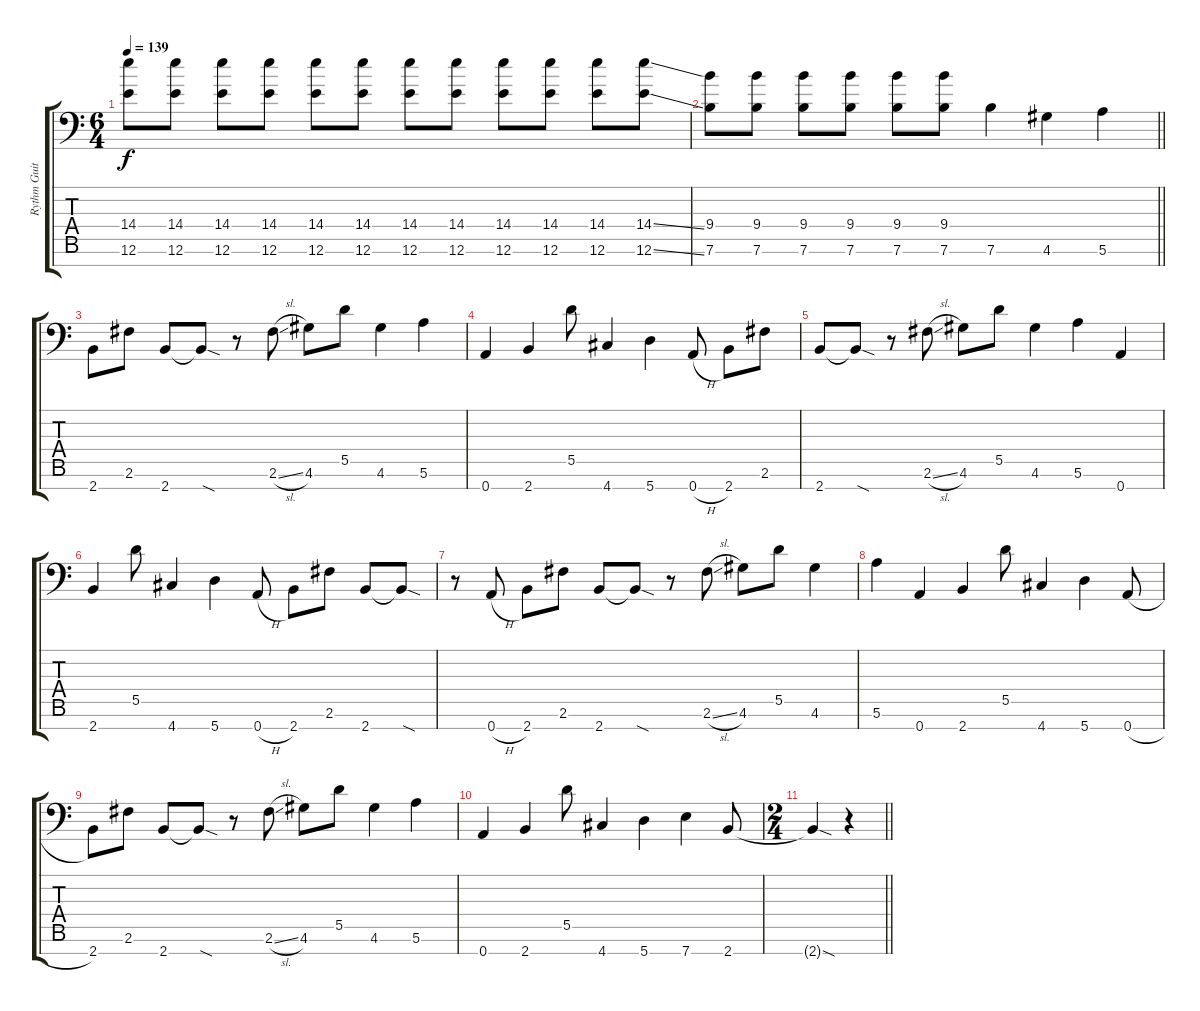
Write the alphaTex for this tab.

\track ("Rythm Guitar #2" "Rythm Guit") {instrument distortionguitar}
\staff {score tabs}
\tuning (D4 A3 E3 D3 A2 E2 A1) {hide}
\ts (6 4)
\tempo 139
\clef f4
\ks c
(14.4 12.6).8{dy f} (14.4 12.6).8 (14.4 12.6).8 (14.4 12.6).8 (14.4 12.6).8 (14.4 12.6).8 (14.4 12.6).8 (14.4 12.6).8 (14.4 12.6).8 (14.4 12.6).8 (14.4 12.6).8 (14.4{ss} 12.6{ss}).8 |
\barLineRight lightlight
(9.4 7.6).8 (9.4 7.6).8 (9.4 7.6).8 (9.4 7.6).8 (9.4 7.6).8 (9.4 7.6).8 7.6.4 4.6.4 5.6.4 |
\section ("" "")
2.7.8 2.6.8 2.7.8 2.7{sod t}.8 r.8 2.6{sl}.8 4.6.8 5.5.8 4.6.4 5.6.4 |
0.7.4 2.7.4 5.5.8 4.7.4 5.7.4 0.7{h}.8 2.7.8 2.6.8 |
2.7.8 2.7{sod t}.8 r.8 2.6{sl}.8 4.6.8 5.5.8 4.6.4 5.6.4 0.7.4 |
2.7.4 5.5.8 4.7.4 5.7.4 0.7{h}.8 2.7.8 2.6.8 2.7.8 2.7{sod t}.8 |
r.8 0.7{h}.8 2.7.8 2.6.8 2.7.8 2.7{sod t}.8 r.8 2.6{sl}.8 4.6.8 5.5.8 4.6.4 |
5.6.4 0.7.4 2.7.4 5.5.8 4.7.4 5.7.4 0.7{h}.8 |
2.7.8 2.6.8 2.7.8 2.7{sod t}.8 r.8 2.6{sl}.8 4.6.8 5.5.8 4.6.4 5.6.4 |
0.7.4 2.7.4 5.5.8 4.7.4 5.7.4 7.7.4 2.7.8 |
\ts (2 4)
\barLineRight lightlight
2.7{sod t}.4 r.4
